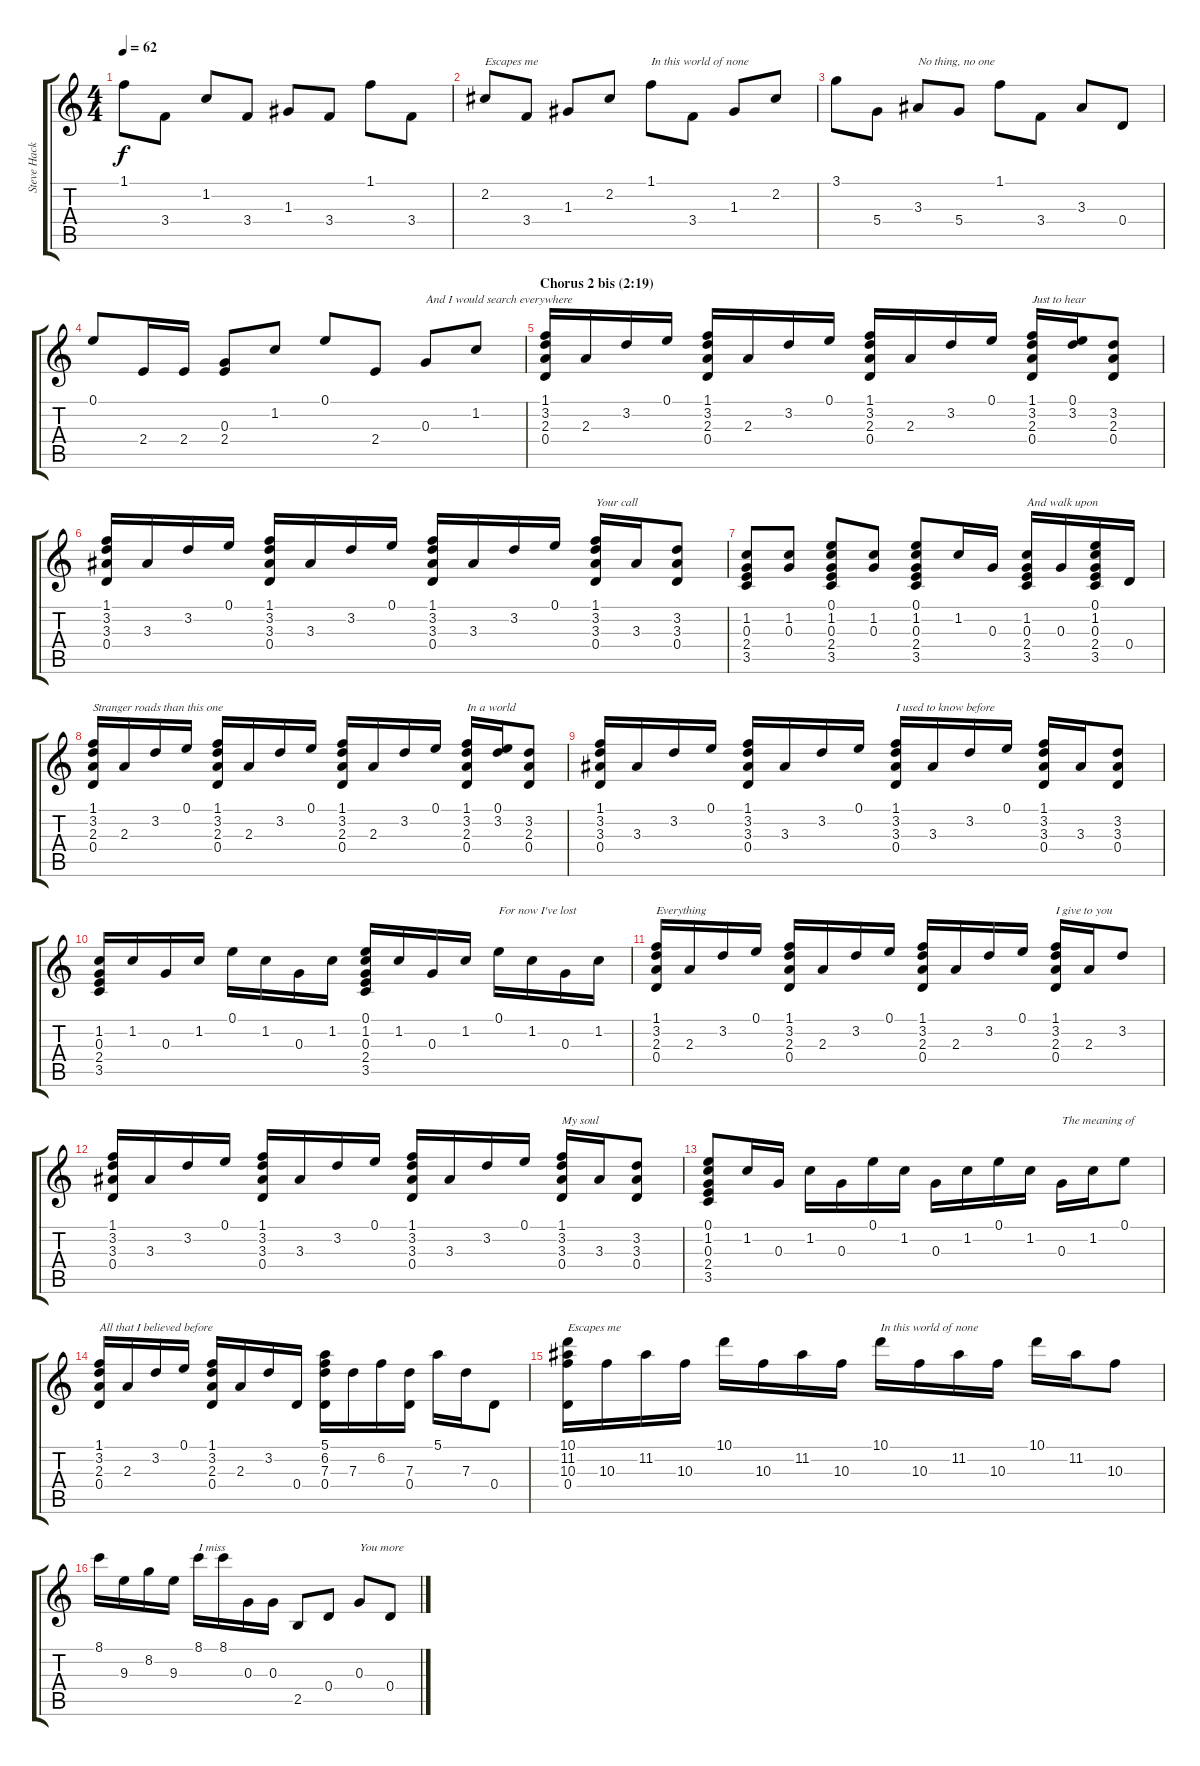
\track ("Steve Hackett (guitar)" "Steve Hack") {instrument electricguitarclean}
\staff {score tabs}
\tuning (E4 B3 G3 D3 A2 E2) {hide}
\ts (4 4)
\tempo 62
\clef g2
\ks c
1.1.8{dy f} 3.4.8 1.2.8 3.4.8 1.3.8 3.4.8 1.1.8 3.4.8 |
2.2.8{txt "Escapes me"} 3.4.8 1.3.8 2.2.8 1.1.8{txt "In this world of none"} 3.4.8 1.3.8 2.2.8 |
3.1.8 5.4.8 3.3.8{txt "No thing, no one"} 5.4.8 1.1.8 3.4.8 3.3.8 0.4.8 |
0.1.8 2.4.16 2.4.16 (0.3 2.4).8 1.2.8 0.1.8 2.4.8 0.3.8{txt "And I would search everywhere"} 1.2.8 |
\section ("" "Chorus 2 bis (2:19)")
(1.1 3.2 2.3 0.4).16 2.3.16 3.2.16 0.1.16 (1.1 3.2 2.3 0.4).16 2.3.16 3.2.16 0.1.16 (1.1 3.2 2.3 0.4).16 2.3.16 3.2.16 0.1.16 (1.1 3.2 2.3 0.4).16{txt "Just to hear"} (0.1 3.2).16 (3.2 2.3 0.4).8 |
(1.1 3.2 3.3 0.4).16 3.3.16 3.2.16 0.1.16 (1.1 3.2 3.3 0.4).16 3.3.16 3.2.16 0.1.16 (1.1 3.2 3.3 0.4).16 3.3.16 3.2.16 0.1.16 (1.1 3.2 3.3 0.4).16{txt "Your call"} 3.3.16 (3.2 3.3 0.4).8 |
(1.2 0.3 2.4 3.5).8 (1.2 0.3).8 (0.1 1.2 0.3 2.4 3.5).8 (1.2 0.3).8 (0.1 1.2 0.3 2.4 3.5).8 1.2.16 0.3.16 (1.2 0.3 2.4 3.5).16{txt "And walk upon"} 0.3.16 (0.1 1.2 0.3 2.4 3.5).16 0.4.16 |
(1.1 3.2 2.3 0.4).16{txt "Stranger roads than this one"} 2.3.16 3.2.16 0.1.16 (1.1 3.2 2.3 0.4).16 2.3.16 3.2.16 0.1.16 (1.1 3.2 2.3 0.4).16 2.3.16 3.2.16 0.1.16 (1.1 3.2 2.3 0.4).16{txt "In a world"} (0.1 3.2).16 (3.2 2.3 0.4).8 |
(1.1 3.2 3.3 0.4).16 3.3.16 3.2.16 0.1.16 (1.1 3.2 3.3 0.4).16 3.3.16 3.2.16 0.1.16 (1.1 3.2 3.3 0.4).16{txt "I used to know before"} 3.3.16 3.2.16 0.1.16 (1.1 3.2 3.3 0.4).16 3.3.16 (3.2 3.3 0.4).8 |
(1.2 0.3 2.4 3.5).16 1.2.16 0.3.16 1.2.16 0.1.16 1.2.16 0.3.16 1.2.16 (0.1 1.2 0.3 2.4 3.5).16 1.2.16 0.3.16 1.2.16 0.1.16{txt "For now I've lost"} 1.2.16 0.3.16 1.2.16 |
(1.1 3.2 2.3 0.4).16{txt "Everything"} 2.3.16 3.2.16 0.1.16 (1.1 3.2 2.3 0.4).16 2.3.16 3.2.16 0.1.16 (1.1 3.2 2.3 0.4).16 2.3.16 3.2.16 0.1.16 (1.1 3.2 2.3 0.4).16{txt "I give to you"} 2.3.16 3.2.8 |
(1.1 3.2 3.3 0.4).16 3.3.16 3.2.16 0.1.16 (1.1 3.2 3.3 0.4).16 3.3.16 3.2.16 0.1.16 (1.1 3.2 3.3 0.4).16 3.3.16 3.2.16 0.1.16 (1.1 3.2 3.3 0.4).16{txt "My soul"} 3.3.16 (3.2 3.3 0.4).8 |
(0.1 1.2 0.3 2.4 3.5).8 1.2.16 0.3.16 1.2.16 0.3.16 0.1.16 1.2.16 0.3.16 1.2.16 0.1.16 1.2.16 0.3.16{txt "The meaning of"} 1.2.16 0.1.8 |
(1.1 3.2 2.3 0.4).16{txt "All that I believed before"} 2.3.16 3.2.16 0.1.16 (1.1 3.2 2.3 0.4).16 2.3.16 3.2.16 0.4.16 (5.1 6.2 7.3 0.4).16 7.3.16 6.2.16 (7.3 0.4).16 5.1.16 7.3.16 0.4.8 |
(10.1 11.2 10.3 0.4).16{txt "Escapes me"} 10.3.16 11.2.16 10.3.16 10.1.16 10.3.16 11.2.16 10.3.16 10.1.16{txt "In this world of none"} 10.3.16 11.2.16 10.3.16 10.1.16 11.2.16 10.3.8 |
8.1.16 9.3.16 8.2.16 9.3.16 8.1.16{txt "I miss"} 8.1.16 0.3.16 0.3.16 2.5.8 0.4.8 0.3.8{txt "You more"} 0.4.8
